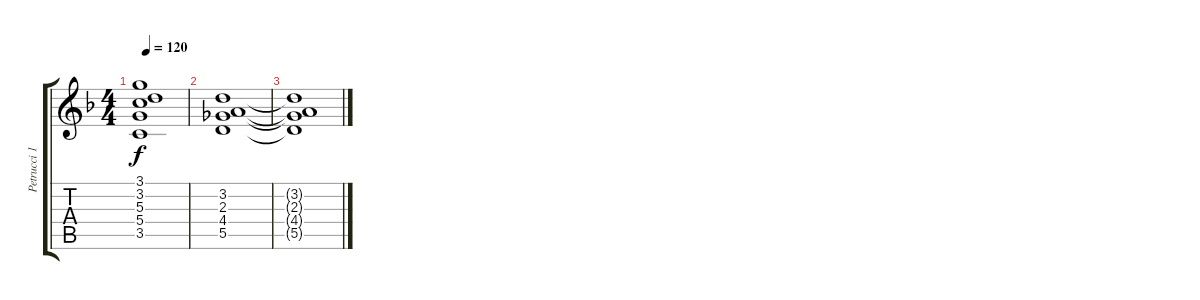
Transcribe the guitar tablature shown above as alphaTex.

\track ("Petrucci 1" "Petrucci 1") {instrument overdrivenguitar}
\staff {score tabs}
\tuning (E4 B3 G3 D3 A2 E2) {hide}
\ts (4 4)
\tempo 120
\clef g2
\ks dminor
(3.1 3.2 5.3 5.4 3.5).1{dy f} |
(3.2 2.3 4.4 5.5).1 |
(3.2{t} 2.3{t} 4.4{t} 5.5{t}).1
